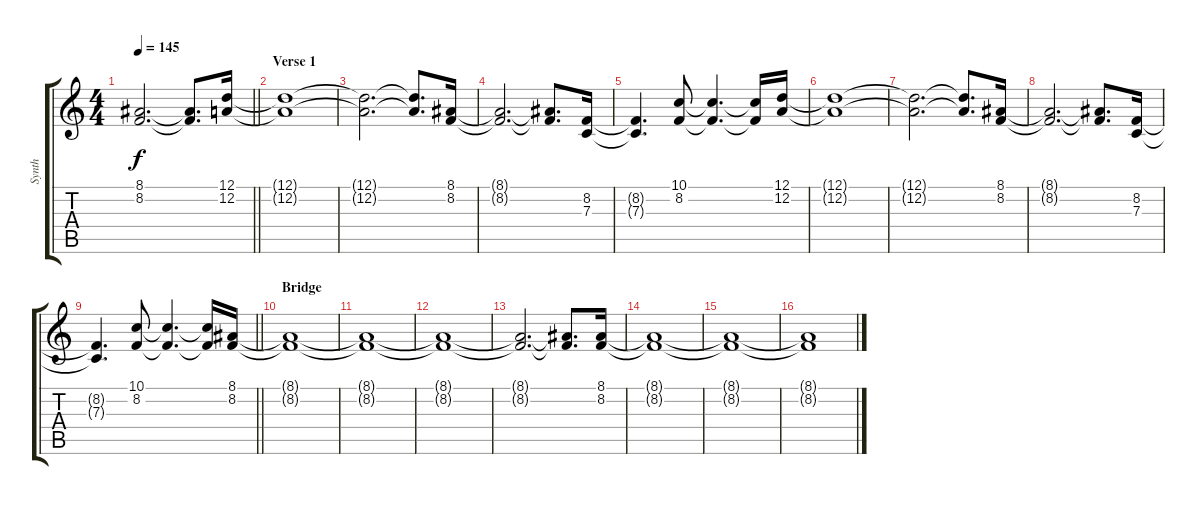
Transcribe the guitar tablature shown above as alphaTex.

\track ("Synth" "Synth") {instrument pad4choir}
\staff {score tabs}
\tuning (D4 A3 F3 C3 G2 D2) {hide}
\ts (4 4)
\tempo 145
\clef g2
\barLineRight lightlight
\ks c
(8.1{t} 8.2{t}).2{d dy f} (8.1{t} 8.2{t}).8{d} (12.1 12.2).16 |
\section ("" "Verse 1")
(12.1{t} 12.2{t}).1 |
(12.1{t} 12.2{t}).2{d} (12.1{t} 12.2{t}).8{d} (8.1 8.2).16 |
(8.1{t} 8.2{t}).2{d} (8.1{t} 8.2{t}).8{d} (8.2 7.3).16 |
(8.2{t} 7.3{t}).4{d} (10.1 8.2).8 (10.1{t} 8.2{t}).4{d} (10.1{t} 8.2{t}).16 (12.1 12.2).16 |
(12.1{t} 12.2{t}).1 |
(12.1{t} 12.2{t}).2{d} (12.1{t} 12.2{t}).8{d} (8.1 8.2).16 |
(8.1{t} 8.2{t}).2{d} (8.1{t} 8.2{t}).8{d} (8.2 7.3).16 |
\barLineRight lightlight
(8.2{t} 7.3{t}).4{d} (10.1 8.2).8 (10.1{t} 8.2{t}).4{d} (10.1{t} 8.2{t}).16 (8.1 8.2).16 |
\section ("" "Bridge")
(8.1{t} 8.2{t}).1 |
(8.1{t} 8.2{t}).1 |
(8.1{t} 8.2{t}).1 |
(8.1{t} 8.2{t}).2{d} (8.1{t} 8.2{t}).8{d} (8.1 8.2).16 |
(8.1{t} 8.2{t}).1 |
(8.1{t} 8.2{t}).1 |
(8.1{t} 8.2{t}).1
